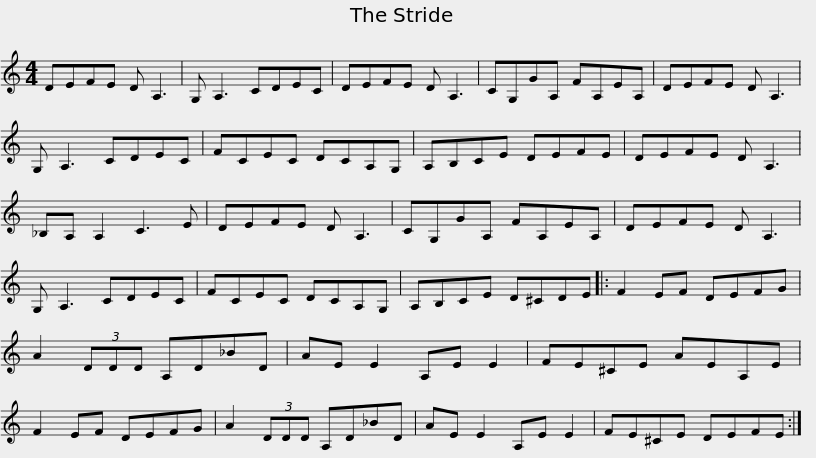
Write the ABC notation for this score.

X:1
L:1/8
M:4/4
I:linebreak $
K:C
V:1 treble
V:1
 DEFE D A,3 | G, A,3 CDEC | DEFE D A,3 | CG,GA, FA,EA, | DEFE D A,3 | %5
 G, A,3 CDEC |$ FCEC DCA,G, | A,B,CE DEFE | DEFE D A,3 | _B,A, A,2 C3 E | %10
 DEFE D A,3 |$ CG,GA, FA,EA, | DEFE D A,3 | G, A,3 CDEC | FCEC DCA,G, | %15
 A,B,CE D^CDE |:$ F2 EF DEFG | A2 (3DDD A,D_BD | AE E2 A,E E2 | FE^CE AEA,E | %20
 F2 EF DEFG |$ A2 (3DDD A,D_BD | AE E2 A,E E2 | FE^CE DEFE :| %24
